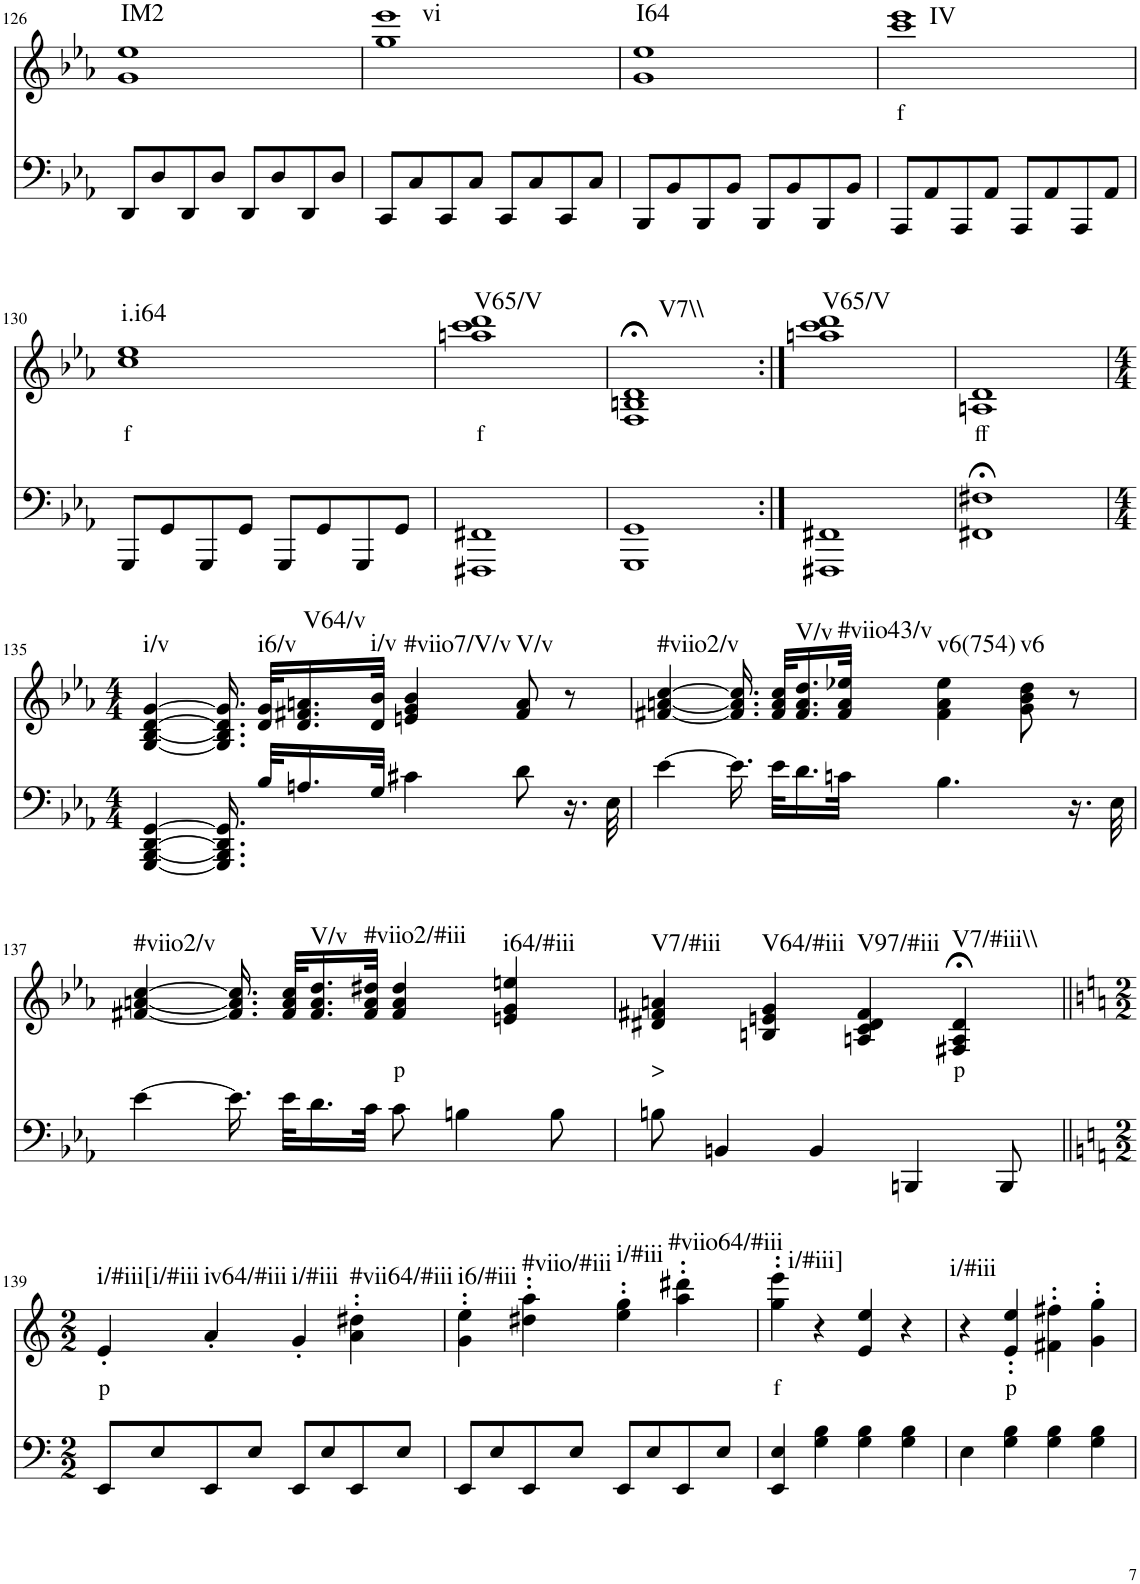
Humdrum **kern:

**kern	**kern	**text	**harte
*part2	*part1	*part1	*part1
*staff2	*staff1	*staff1	*
*I"piano	*I"piano	*	*
*I'Pno	*I'Pno	*	*
!!LO:PB:g=z
*clefF4	*clefG2	*	*
*k[b-e-a-]	*k[b-e-a-]	*	*
*c:	*c:	*	*
*M2/2	*M2/2	*	*
=126	=126	=126	=126
!	!	!	!LO:H:kt=IM2
8DD/L	1g 1ee-	.	N
8D/	.	.	.
8DD/	.	.	.
8D/J	.	.	.
8DD/L	.	.	.
8D/	.	.	.
8DD/	.	.	.
8D/J	.	.	.
=127	=127	=127	=127
!	!	!	!LO:H:kt=vi
8CC/L	1gg 1eee-	.	N
8C/	.	.	.
8CC/	.	.	.
8C/J	.	.	.
8CC/L	.	.	.
8C/	.	.	.
8CC/	.	.	.
8C/J	.	.	.
=128	=128	=128	=128
!	!	!	!LO:H:kt=I64
8BBB-/L	1g 1ee-	.	N
8BB-/	.	.	.
8BBB-/	.	.	.
8BB-/J	.	.	.
8BBB-/L	.	.	.
8BB-/	.	.	.
8BBB-/	.	.	.
8BB-/J	.	.	.
=129	=129	=129	=129
!	!	!LO:LY:b	!LO:H:kt=IV
8AAA-/L	1ccc 1eee-	f	N
8AA-/	.	.	.
8AAA-/	.	.	.
8AA-/J	.	.	.
8AAA-/L	.	.	.
8AA-/	.	.	.
8AAA-/	.	.	.
8AA-/J	.	.	.
!!LO:LB:g=z
=130	=130	=130	=130
!	!	!LO:LY:b	!LO:H:kt=i.i64
8GGG/L	1cc 1ee-	f	N
8GG/	.	.	.
8GGG/	.	.	.
8GG/J	.	.	.
8GGG/L	.	.	.
8GG/	.	.	.
8GGG/	.	.	.
8GG/J	.	.	.
=131	=131	=131	=131
!	!	!LO:LY:b	!LO:H:kt=V65/V
1FFF#X 1FF#X	1aan 1ccc 1ddd	f	N
=132	=132	=132	=132
!	!	!	!LO:H:kt=V7\\
1GGG 1GG	1F;< 1Bn;< 1d;<	.	N
=133:|!	=133:|!	=133:|!	=133:|!
!	!	!	!LO:H:kt=V65/V
1FFF#X 1FF#X	1aan 1ccc 1ddd	.	N
=134	=134	=134	=134
!	!	!LO:LY:b	!
1FF#X;< 1F#X;<	1An 1d	ff	.
!!LO:LB:g=z
=135	=135	=135	=135
*M4/4	*M4/4	*	*
!	!	!	!LO:H:kt=i/v
[4GGG/ [4BBB-/ [4DD/ [4GG/	[4G/ [4B-/ [4d/ [4g/	.	N
16.GGG/] 16.BBB-/] 16.DD/] 16.GG/]	16.G/] 16.B-/] 16.d/] 16.g/]	.	.
!	!	!	!LO:H:kt=i6/v
32B-/KLL	32d/ 32g/KLL	.	N
!	!	!	!LO:H:kt=V64/v
16.An/	16.d/ 16.f#X/ 16.an/	.	N
!	!	!	!LO:H:kt=i/v
32G/JJk	32d/ 32b-/JJk	.	N
!	!	!	!LO:H:kt=#viio7/V/v
4c#X\	4en/ 4g/ 4b-/	.	N
!	!	!	!LO:H:kt=V/v
8d\	8f#/ 8a/	.	N
16.r	8r	.	.
32E-\	.	.	.
=136	=136	=136	=136
!	!	!	!LO:H:kt=#viio2/v
[4e-\	[4f#X/ [4an/ [4cc/	.	N
16.e-\]	16.f#/] 16.a/] 16.cc/]	.	.
32e-\KLL	32f#/ 32a/ 32cc/KLL	.	.
!	!	!	!LO:H:kt=V/v
16.d\	16.f#/ 16.a/ 16.dd/	.	N
!	!	!	!LO:H:kt=#viio43/v
32cn\JJk	32f#/ 32a/ 32ee-X/JJk	.	N
!	!	!	!LO:H:kt=v6(754)
4.B-\	4f#\ 4a\ 4ee-\	.	N
!	!	!	!LO:H:kt=v6
.	8g\ 8b-\ 8dd\	.	N
16.r	8r	.	.
32E-\	.	.	.
!!LO:LB:g=z
=137	=137	=137	=137
!	!	!	!LO:H:kt=#viio2/v
[4e-\	[4f#X/ [4an/ [4cc/	.	N
16.e-\]	16.f#/] 16.a/] 16.cc/]	.	.
32e-\KLL	32f#/ 32a/ 32cc/KLL	.	.
!	!	!	!LO:H:kt=V/v
16.d\	16.f#/ 16.a/ 16.dd/	.	N
!	!	!	!LO:H:kt=#viio2/#iii
32c\JJk	32f#/ 32a/ 32dd#X/JJk	.	N
!	!	!LO:LY:b	!
8c\	4f#/ 4a/ 4dd#/	p	.
4Bn\	.	.	.
!	!	!	!LO:H:kt=i64/#iii
.	4en/ 4g/ 4een/	.	N
8B\	.	.	.
=138	=138	=138	=138
!	!	!LO:LY:b	!LO:H:kt=V7/#iii
8Bn\	4d#X/ 4f#X/ 4an/	>	N
4BBn/	.	.	.
!	!	!	!LO:H:kt=V64/#iii
.	4Bn/ 4en/ 4g/	.	N
4BB/	.	.	.
!	!	!	!LO:H:kt=V97/#iii
.	4An/ 4c/ 4d#/ 4f#/	.	N
4BBBn/	.	.	.
!	!	!LO:LY:b	!LO:H:kt=V7/#iii\\
.	4F#X/;< 4A/;< 4d#/;<	p	N
8BBB/	.	.	.
!!LO:LB:g=z
=139||	=139||	=139||	=139||
*k[]	*k[]	*	*
*M2/2	*M2/2	*	*
!	!	!LO:LY:b	!LO:H:kt=i/#iii[i/#iii
8EE/L	4e'/	p	N
8E/	.	.	.
!	!	!	!LO:H:kt=iv64/#iii
8EE/	4a'/	.	N
8E/J	.	.	.
!	!	!	!LO:H:kt=i/#iii
8EE/L	4g'/	.	N
8E/	.	.	.
!	!	!	!LO:H:kt=#vii64/#iii
8EE/	4a\' 4dd#X\'	.	N
8E/J	.	.	.
=140	=140	=140	=140
!	!	!	!LO:H:kt=i6/#iii
8EE/L	4g\' 4ee\'	.	N
8E/	.	.	.
!	!	!	!LO:H:kt=#viio/#iii
8EE/	4dd#X\' 4aa\'	.	N
8E/J	.	.	.
!	!	!	!LO:H:kt=i/#iii
8EE/L	4ee\' 4gg\'	.	N
8E/	.	.	.
!	!	!	!LO:H:kt=#viio64/#iii
8EE/	4aa\' 4ddd#X\'	.	N
8E/J	.	.	.
=141	=141	=141	=141
!	!	!LO:LY:b	!LO:H:kt=i/#iii]
4EE/ 4E/	4gg\' 4eee\'	f	N
4G\ 4B\	4r	.	.
4G\ 4B\	4e/ 4ee/	.	.
4G\ 4B\	4r	.	.
=142	=142	=142	=142
!	!	!	!LO:H:kt=i/#iii
4E\	4r	.	N
!	!	!LO:LY:b	!
4G\ 4B\	4e/' 4ee/'	p	.
4G\ 4B\	4f#X\' 4ff#X\'	.	.
4G\ 4B\	4g\' 4gg\'	.	.
=	=	=	=
*-	*-	*-	*-
